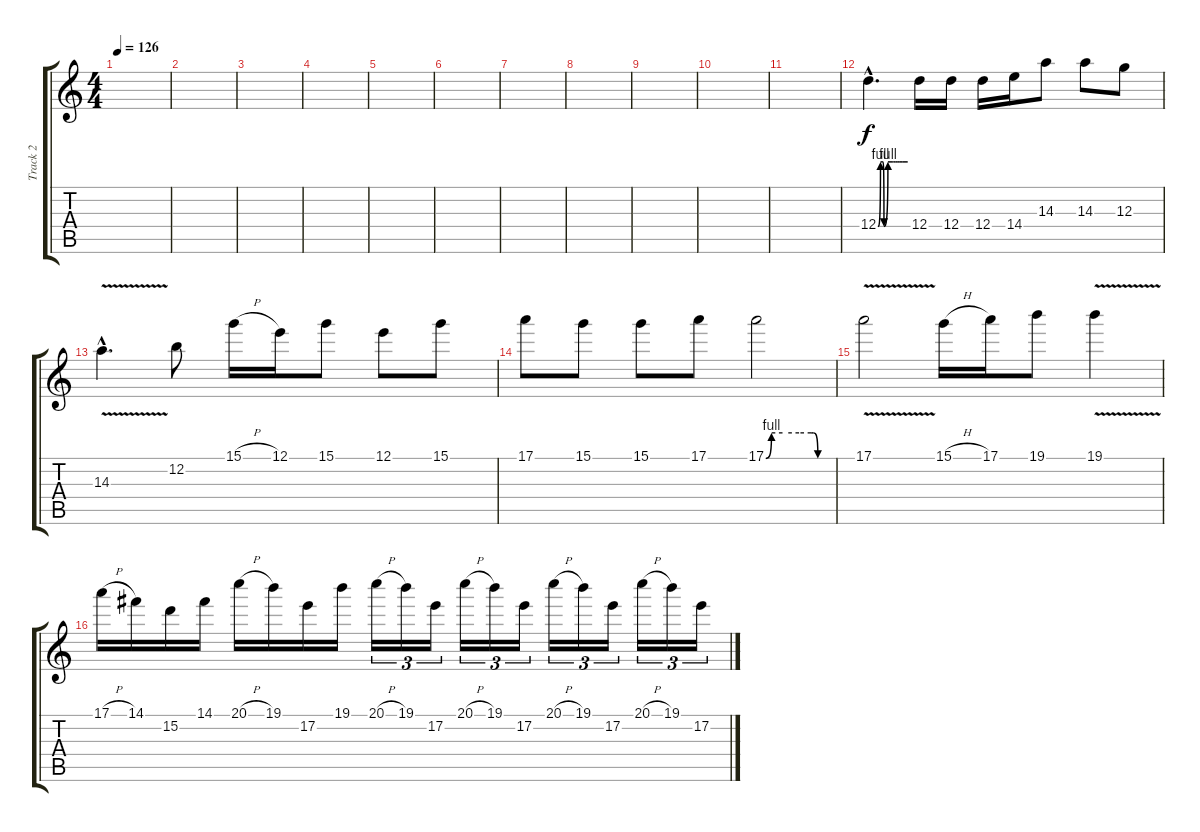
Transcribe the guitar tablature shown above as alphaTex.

\track ("Track 2" "Track 2") {instrument distortionguitar}
\staff {score tabs}
\tuning (E4 B3 G3 D3 A2 E2) {hide}
\ts (4 4)
\tempo 126
\clef g2
\ks c
|
|
|
|
|
|
|
|
|
|
|
12.4{be (custom 0 0 5 4 10 4 12 0 20 4 30 4 32 4 35 4 40 4 44 4 50 4 60 4) hac}.4{d} 12.4.16 12.4.16 12.4.16 14.4.16 14.3.8 14.3.8 12.3.8 |
14.3{v hac}.4{d} 12.2.8 15.1{h}.16 12.1.16 15.1.8 12.1.8 15.1.8 |
17.1.8 15.1.8 15.1.8 17.1.8 17.1{be (custom 0 0 5 4 15 4 30 4 41 4 43 4 47 0 60 0)}.2 |
17.1{v}.2 15.1{h}.16 17.1.16 19.1.8 19.1{v}.4 |
17.1{h}.16 14.1.16 15.2.16 14.1.16 20.1{h}.16 19.1.16 17.2.16 19.1.16 20.1{h}.16{tu (3 2)} 19.1.16{tu (3 2)} 17.2.16{tu (3 2)} 20.1{h}.16{tu (3 2)} 19.1.16{tu (3 2)} 17.2.16{tu (3 2)} 20.1{h}.16{tu (3 2)} 19.1.16{tu (3 2)} 17.2.16{tu (3 2)} 20.1{h}.16{tu (3 2)} 19.1.16{tu (3 2)} 17.2.16{tu (3 2)}
